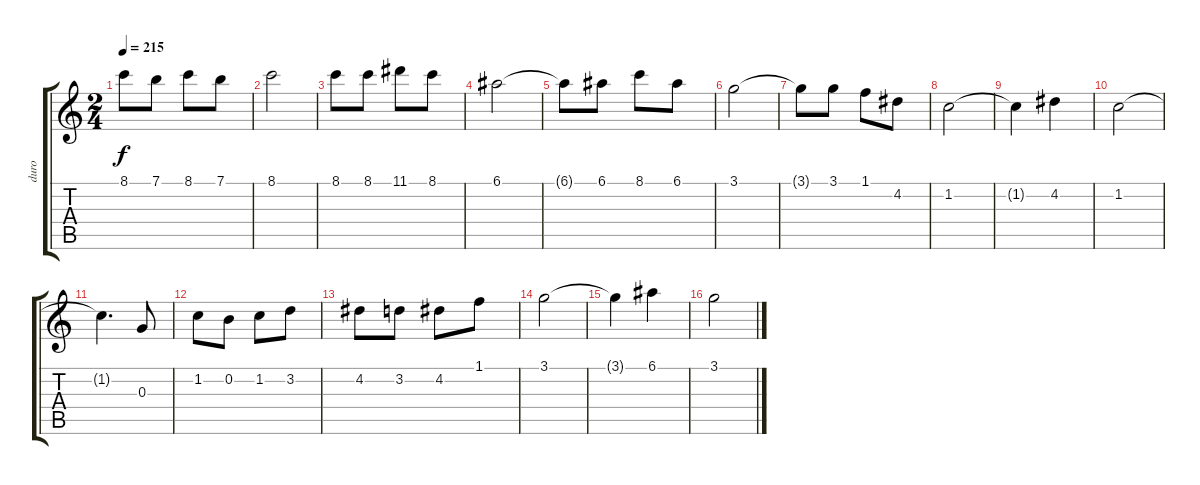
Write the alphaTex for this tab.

\track ("duro" "duro") {instrument overdrivenguitar}
\staff {score tabs}
\tuning (E4 B3 G3 D3 A2 D2) {hide}
\ts (2 4)
\tempo 215
\clef g2
\ks c
8.1.8{dy f} 7.1.8 8.1.8 7.1.8 |
8.1.2 |
8.1.8 8.1.8 11.1.8 8.1.8 |
6.1.2 |
6.1{t}.8 6.1.8 8.1.8 6.1.8 |
3.1.2 |
3.1{t}.8 3.1.8 1.1.8 4.2.8 |
1.2.2 |
1.2{t}.4 4.2.4 |
1.2.2 |
1.2{t}.4{d} 0.3.8 |
1.2.8 0.2.8 1.2.8 3.2.8 |
4.2.8 3.2.8 4.2.8 1.1.8 |
3.1.2 |
3.1{t}.4 6.1.4 |
3.1.2
